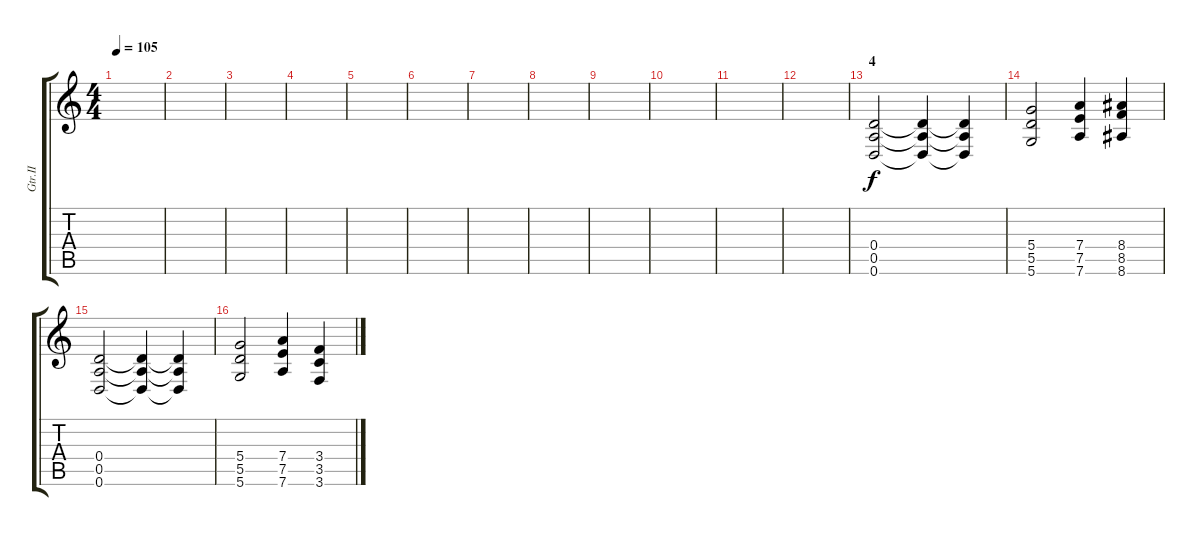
\track ("Gtr.II" "Gtr.II") {instrument distortionguitar}
\staff {score tabs}
\tuning (E4 B3 G3 D3 A2 D2) {hide}
\ts (4 4)
\tempo 105
\clef g2
\ks c
|
|
|
|
|
|
|
|
|
|
|
|
\section ("" "4")
(0.4 0.5 0.6).2 (0.4{t} 0.5{t} 0.6{t}).4 (0.4{t} 0.5{t} 0.6{t}).4 |
(5.4 5.5 5.6).2 (7.4 7.5 7.6).4 (8.4 8.5 8.6).4 |
(0.4 0.5 0.6).2 (0.4{t} 0.5{t} 0.6{t}).4 (0.4{t} 0.5{t} 0.6{t}).4 |
(5.4 5.5 5.6).2 (7.4 7.5 7.6).4 (3.4 3.5 3.6).4
